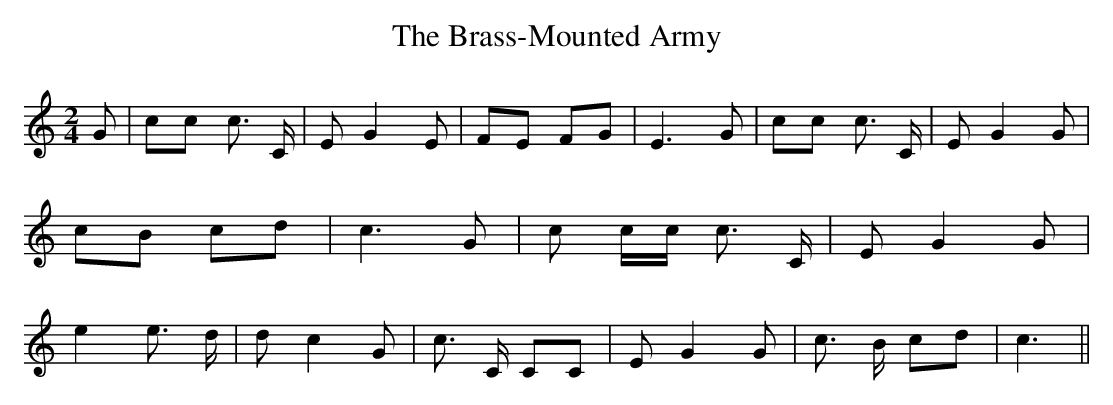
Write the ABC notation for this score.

X:1
T:The Brass-Mounted Army
M:2/4
L:1/8
K:C
 G| cc c3/2 C/2| E G2 E| FE FG| E3 G| cc c3/2 C/2| E G2 G| cB cd| c3 G|\
 c c/2c/2 c3/2 C/2| E G2 G| e2 e3/2 d/2| d c2 G| c3/2 C/2 CC| E G2 G|\
 c3/2 B/2 cd| c3||
